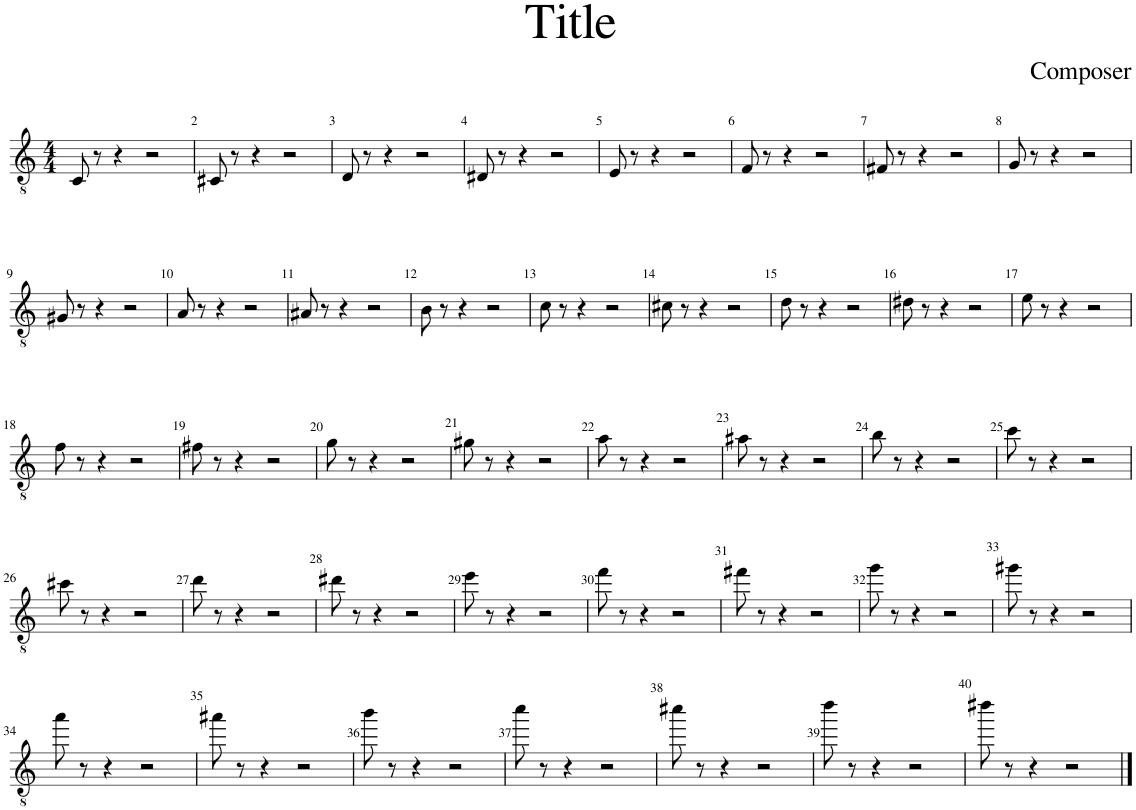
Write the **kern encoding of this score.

**kern
*part1
*staff1
*I"Banjo
*I'Bj.
*clefGv2
*Trd7c12
*k[]
*M4/4
=1
8C/
8r
4r
2r
=2
8C#X/
8r
4r
2r
=3
8D/
8r
4r
2r
=4
8D#X/
8r
4r
2r
=5
8E/
8r
4r
2r
=6
8F/
8r
4r
2r
=7
8F#X/
8r
4r
2r
=8
8G/
8r
4r
2r
!!LO:LB:g=z
=9
8G#X/
8r
4r
2r
=10
8A/
8r
4r
2r
=11
8A#X/
8r
4r
2r
=12
8B\
8r
4r
2r
=13
8c\
8r
4r
2r
=14
8c#X\
8r
4r
2r
=15
8d\
8r
4r
2r
=16
8d#X\
8r
4r
2r
=17
8e\
8r
4r
2r
!!LO:LB:g=z
=18
8f\
8r
4r
2r
=19
8f#X\
8r
4r
2r
=20
8g\
8r
4r
2r
=21
8g#X\
8r
4r
2r
=22
8a\
8r
4r
2r
=23
8a#X\
8r
4r
2r
=24
8b\
8r
4r
2r
=25
8cc\
8r
4r
2r
!!LO:LB:g=z
=26
8cc#X\
8r
4r
2r
=27
8dd\
8r
4r
2r
=28
8dd#X\
8r
4r
2r
=29
8ee\
8r
4r
2r
=30
8ff\
8r
4r
2r
=31
8ff#X\
8r
4r
2r
=32
8gg\
8r
4r
2r
=33
8gg#X\
8r
4r
2r
!!LO:LB:g=z
=34
8aa\
8r
4r
2r
=35
8aa#X\
8r
4r
2r
=36
8bb\
8r
4r
2r
=37
8ccc\
8r
4r
2r
=38
8ccc#X\
8r
4r
2r
=39
8ddd\
8r
4r
2r
=40
8ddd#X\
8r
4r
2r
==
*-
